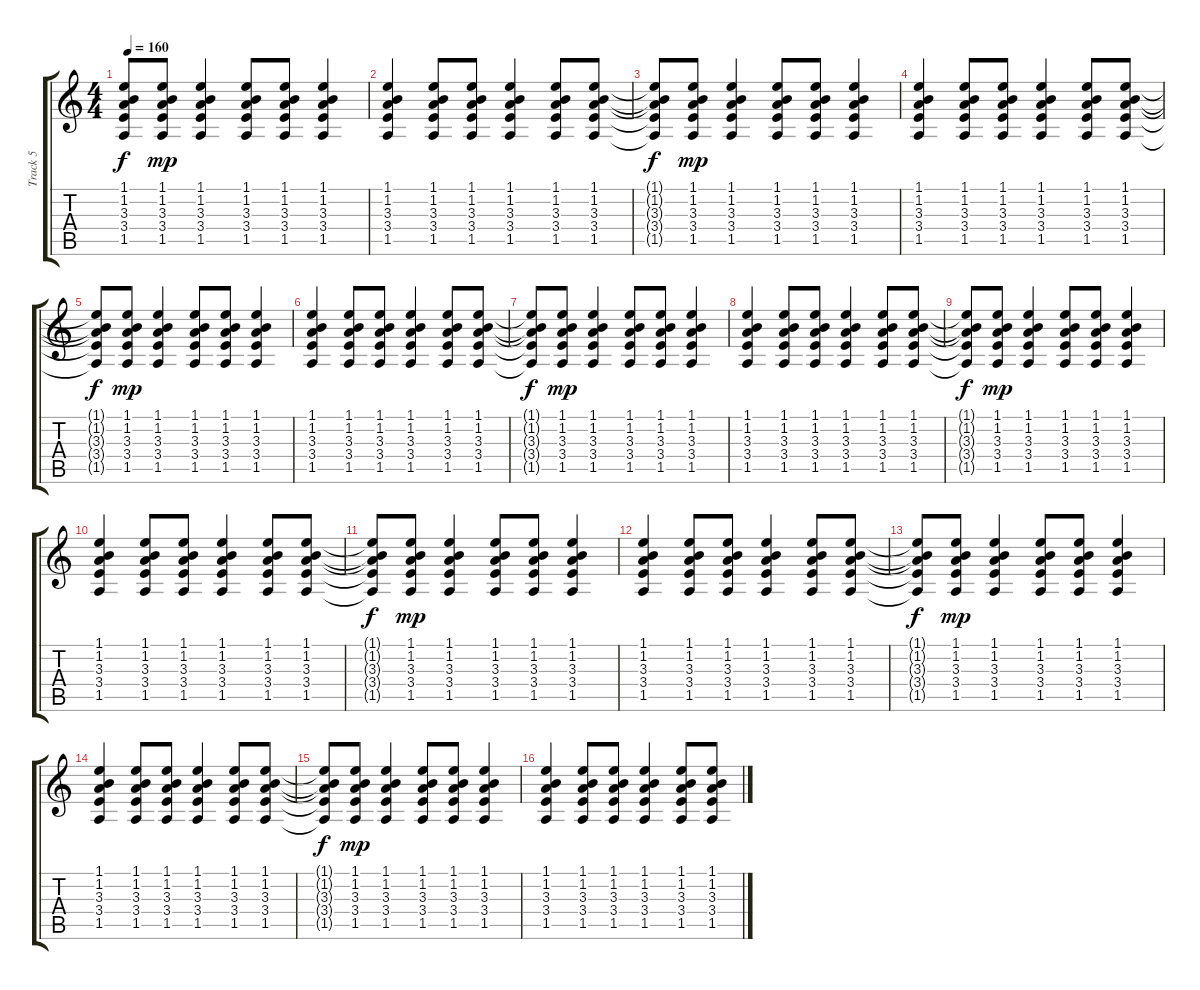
\track ("Track 5" "Track 5") {instrument acousticguitarsteel}
\staff {score tabs}
\tuning (Eb4 Bb3 Gb3 Db3 Ab2 Db2) {hide}
\ts (4 4)
\tempo 160
\clef g2
\ks c
(1.1{t} 1.2{t} 3.3{t} 3.4{t} 1.5{t}).8{dy f} (1.1 1.2 3.3 3.4 1.5).8{dy mp} (1.1 1.2 3.3 3.4 1.5).4 (1.1 1.2 3.3 3.4 1.5).8 (1.1 1.2 3.3 3.4 1.5).8 (1.1 1.2 3.3 3.4 1.5).4 |
(1.1 1.2 3.3 3.4 1.5).4 (1.1 1.2 3.3 3.4 1.5).8 (1.1 1.2 3.3 3.4 1.5).8 (1.1 1.2 3.3 3.4 1.5).4 (1.1 1.2 3.3 3.4 1.5).8 (1.1 1.2 3.3 3.4 1.5).8 |
(1.1{t} 1.2{t} 3.3{t} 3.4{t} 1.5{t}).8{dy f} (1.1 1.2 3.3 3.4 1.5).8{dy mp} (1.1 1.2 3.3 3.4 1.5).4 (1.1 1.2 3.3 3.4 1.5).8 (1.1 1.2 3.3 3.4 1.5).8 (1.1 1.2 3.3 3.4 1.5).4 |
(1.1 1.2 3.3 3.4 1.5).4 (1.1 1.2 3.3 3.4 1.5).8 (1.1 1.2 3.3 3.4 1.5).8 (1.1 1.2 3.3 3.4 1.5).4 (1.1 1.2 3.3 3.4 1.5).8 (1.1 1.2 3.3 3.4 1.5).8 |
(1.1{t} 1.2{t} 3.3{t} 3.4{t} 1.5{t}).8{dy f} (1.1 1.2 3.3 3.4 1.5).8{dy mp} (1.1 1.2 3.3 3.4 1.5).4 (1.1 1.2 3.3 3.4 1.5).8 (1.1 1.2 3.3 3.4 1.5).8 (1.1 1.2 3.3 3.4 1.5).4 |
(1.1 1.2 3.3 3.4 1.5).4 (1.1 1.2 3.3 3.4 1.5).8 (1.1 1.2 3.3 3.4 1.5).8 (1.1 1.2 3.3 3.4 1.5).4 (1.1 1.2 3.3 3.4 1.5).8 (1.1 1.2 3.3 3.4 1.5).8 |
(1.1{t} 1.2{t} 3.3{t} 3.4{t} 1.5{t}).8{dy f} (1.1 1.2 3.3 3.4 1.5).8{dy mp} (1.1 1.2 3.3 3.4 1.5).4 (1.1 1.2 3.3 3.4 1.5).8 (1.1 1.2 3.3 3.4 1.5).8 (1.1 1.2 3.3 3.4 1.5).4 |
(1.1 1.2 3.3 3.4 1.5).4 (1.1 1.2 3.3 3.4 1.5).8 (1.1 1.2 3.3 3.4 1.5).8 (1.1 1.2 3.3 3.4 1.5).4 (1.1 1.2 3.3 3.4 1.5).8 (1.1 1.2 3.3 3.4 1.5).8 |
(1.1{t} 1.2{t} 3.3{t} 3.4{t} 1.5{t}).8{dy f} (1.1 1.2 3.3 3.4 1.5).8{dy mp} (1.1 1.2 3.3 3.4 1.5).4 (1.1 1.2 3.3 3.4 1.5).8 (1.1 1.2 3.3 3.4 1.5).8 (1.1 1.2 3.3 3.4 1.5).4 |
(1.1 1.2 3.3 3.4 1.5).4 (1.1 1.2 3.3 3.4 1.5).8 (1.1 1.2 3.3 3.4 1.5).8 (1.1 1.2 3.3 3.4 1.5).4 (1.1 1.2 3.3 3.4 1.5).8 (1.1 1.2 3.3 3.4 1.5).8 |
(1.1{t} 1.2{t} 3.3{t} 3.4{t} 1.5{t}).8{dy f} (1.1 1.2 3.3 3.4 1.5).8{dy mp} (1.1 1.2 3.3 3.4 1.5).4 (1.1 1.2 3.3 3.4 1.5).8 (1.1 1.2 3.3 3.4 1.5).8 (1.1 1.2 3.3 3.4 1.5).4 |
(1.1 1.2 3.3 3.4 1.5).4 (1.1 1.2 3.3 3.4 1.5).8 (1.1 1.2 3.3 3.4 1.5).8 (1.1 1.2 3.3 3.4 1.5).4 (1.1 1.2 3.3 3.4 1.5).8 (1.1 1.2 3.3 3.4 1.5).8 |
(1.1{t} 1.2{t} 3.3{t} 3.4{t} 1.5{t}).8{dy f} (1.1 1.2 3.3 3.4 1.5).8{dy mp} (1.1 1.2 3.3 3.4 1.5).4 (1.1 1.2 3.3 3.4 1.5).8 (1.1 1.2 3.3 3.4 1.5).8 (1.1 1.2 3.3 3.4 1.5).4 |
(1.1 1.2 3.3 3.4 1.5).4 (1.1 1.2 3.3 3.4 1.5).8 (1.1 1.2 3.3 3.4 1.5).8 (1.1 1.2 3.3 3.4 1.5).4 (1.1 1.2 3.3 3.4 1.5).8 (1.1 1.2 3.3 3.4 1.5).8 |
(1.1{t} 1.2{t} 3.3{t} 3.4{t} 1.5{t}).8{dy f} (1.1 1.2 3.3 3.4 1.5).8{dy mp} (1.1 1.2 3.3 3.4 1.5).4 (1.1 1.2 3.3 3.4 1.5).8 (1.1 1.2 3.3 3.4 1.5).8 (1.1 1.2 3.3 3.4 1.5).4 |
(1.1 1.2 3.3 3.4 1.5).4 (1.1 1.2 3.3 3.4 1.5).8 (1.1 1.2 3.3 3.4 1.5).8 (1.1 1.2 3.3 3.4 1.5).4 (1.1 1.2 3.3 3.4 1.5).8 (1.1 1.2 3.3 3.4 1.5).8
